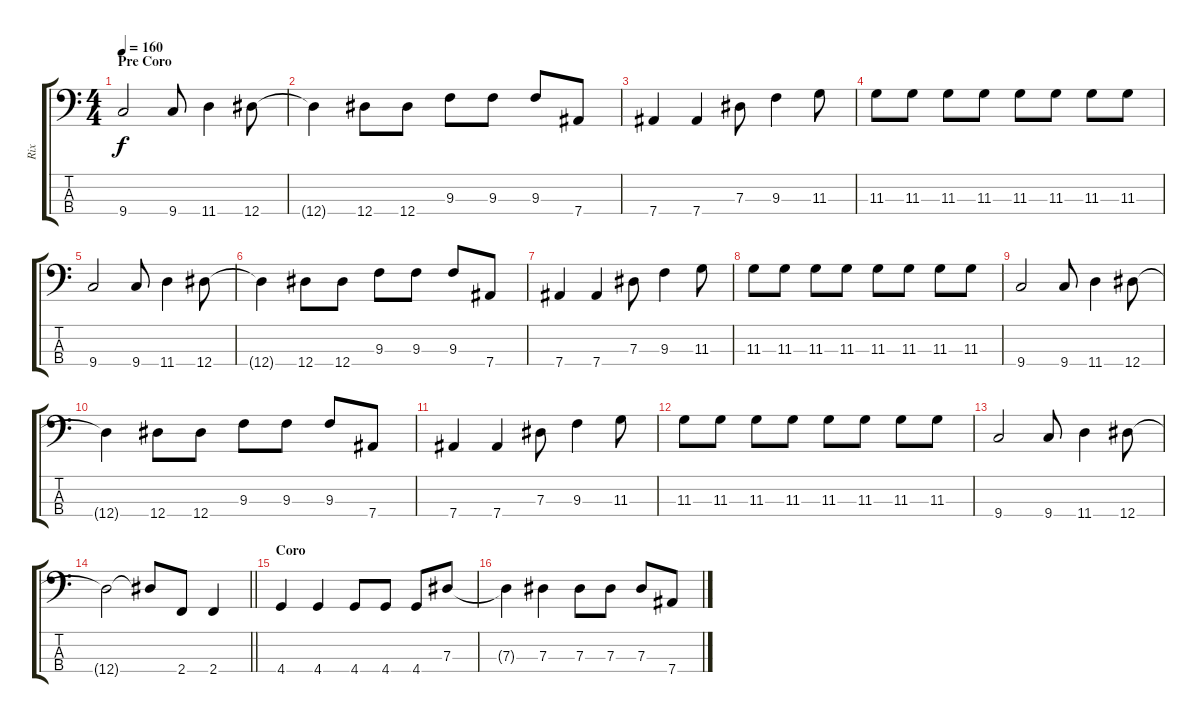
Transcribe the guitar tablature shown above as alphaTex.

\track ("Rix" "Rix") {instrument electricbasspick}
\staff {score tabs}
\tuning (Gb2 Db2 Ab1 Eb1) {hide}
\ts (4 4)
\section ("" "Pre Coro")
\tempo 160
\clef f4
\ks c
9.4.2{dy f} 9.4.8 11.4.4 12.4.8 |
12.4{t}.4 12.4.8 12.4.8 9.3.8 9.3.8 9.3.8 7.4.8 |
7.4.4 7.4.4 7.3.8 9.3.4 11.3.8 |
11.3.8 11.3.8 11.3.8 11.3.8 11.3.8 11.3.8 11.3.8 11.3.8 |
9.4.2 9.4.8 11.4.4 12.4.8 |
12.4{t}.4 12.4.8 12.4.8 9.3.8 9.3.8 9.3.8 7.4.8 |
7.4.4 7.4.4 7.3.8 9.3.4 11.3.8 |
11.3.8 11.3.8 11.3.8 11.3.8 11.3.8 11.3.8 11.3.8 11.3.8 |
9.4.2 9.4.8 11.4.4 12.4.8 |
12.4{t}.4 12.4.8 12.4.8 9.3.8 9.3.8 9.3.8 7.4.8 |
7.4.4 7.4.4 7.3.8 9.3.4 11.3.8 |
11.3.8 11.3.8 11.3.8 11.3.8 11.3.8 11.3.8 11.3.8 11.3.8 |
9.4.2 9.4.8 11.4.4 12.4.8 |
\barLineRight lightlight
12.4{t}.2 12.4{t}.8 2.4.8 2.4.4 |
\section ("" "Coro")
4.4.4 4.4.4 4.4.8 4.4.8 4.4.8 7.3.8 |
7.3{t}.4 7.3.4 7.3.8 7.3.8 7.3.8 7.4.8
